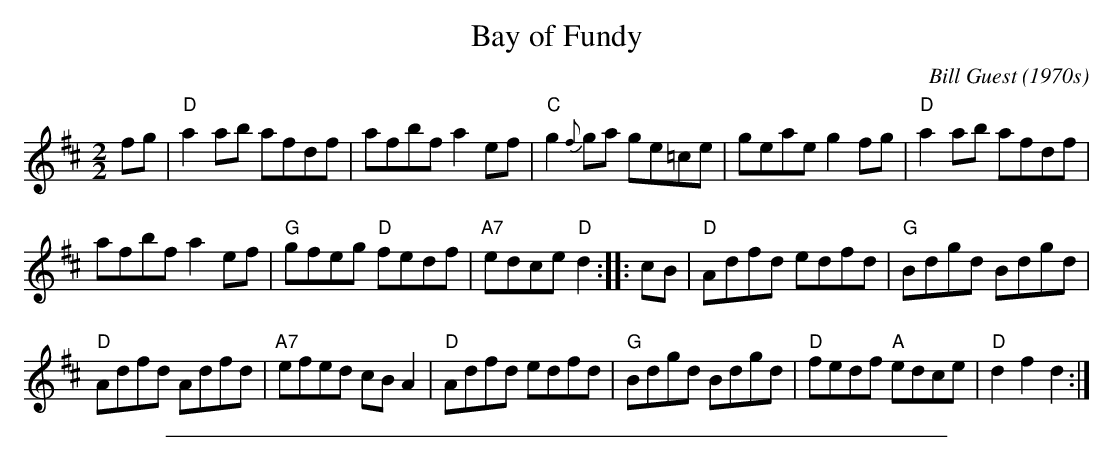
X:1
T: Bay of Fundy
C:Bill Guest (1970s)
L:1/8
M:2/2
K:D
fg |\
"D"a2ab afdf | afbf a2 ef | "C"g2{f}ga ge=ce | geae g2 fg | "D"a2 ab afdf |
afbf a2 ef | "G"gfeg "D"fedf | "A7"edce "D"d2 :: cB | "D"Adfd edfd | "G"Bdgd Bdgd |
"D"Adfd Adfd | "A7"efed cBA2 | "D"Adfd edfd | "G"Bdgd Bdgd | "D"fedf "A"edce | "D"d2 f2 d2 :|
